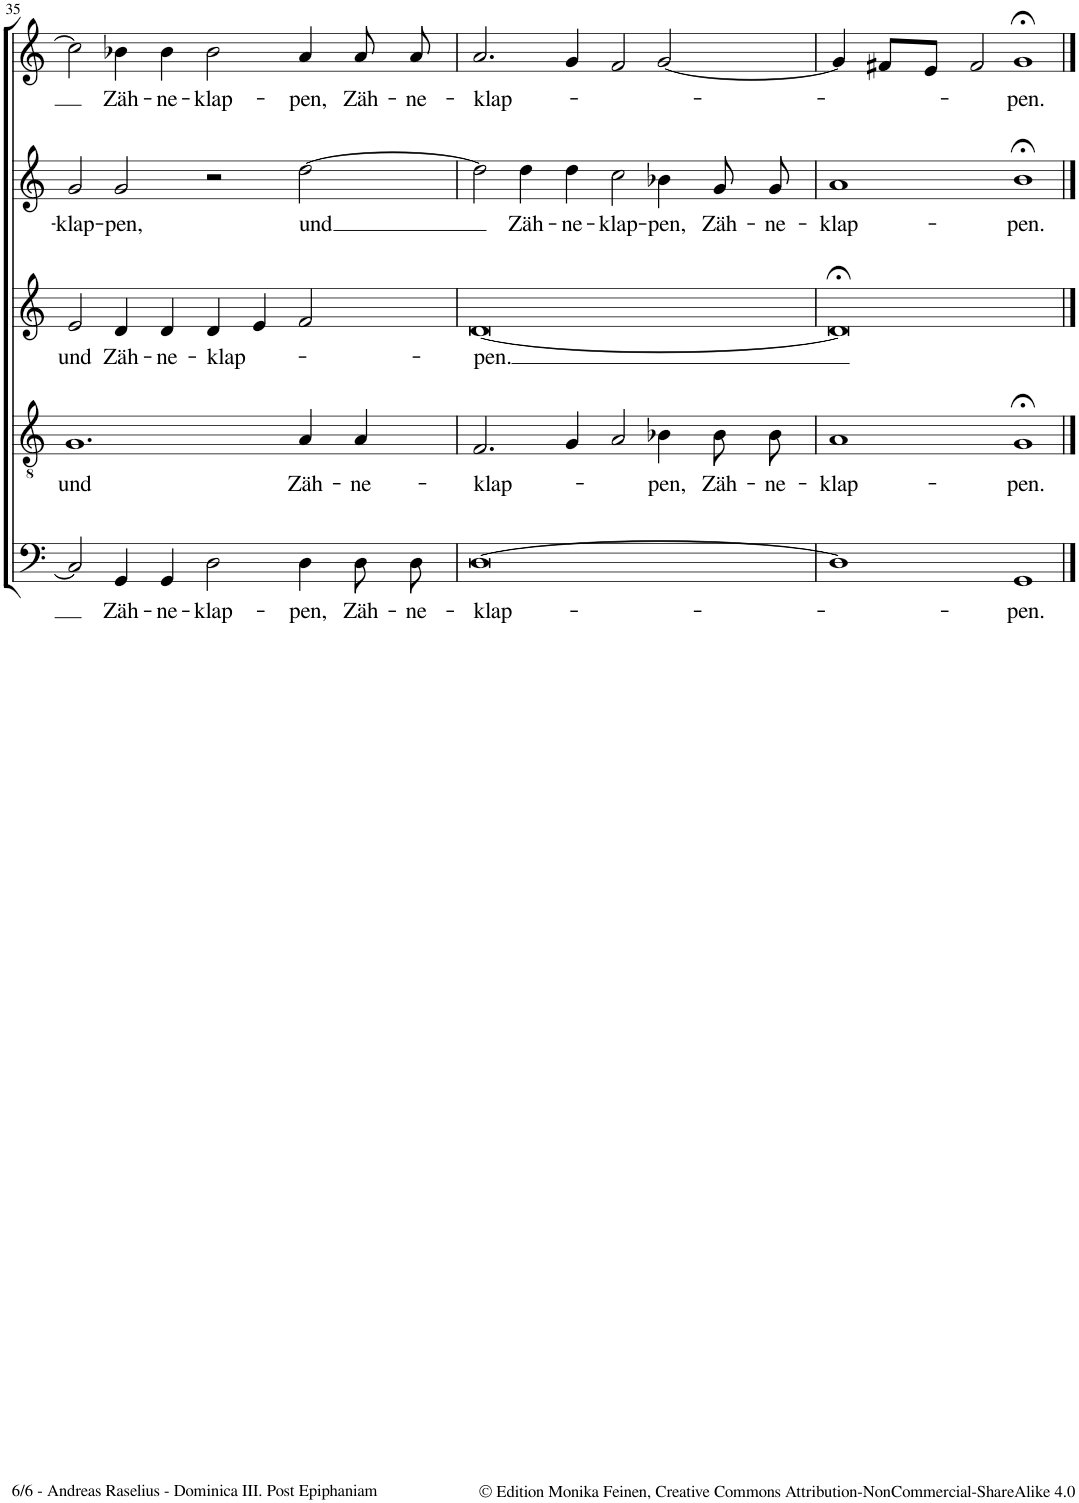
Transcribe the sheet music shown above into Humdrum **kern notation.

**kern	**text	**kern	**text	**kern	**text	**kern	**text	**kern	**text
*part5	*part5	*part4	*part4	*part3	*part3	*part2	*part2	*part1	*part1
*staff5	*staff5	*staff4	*staff4	*staff3	*staff3	*staff2	*staff2	*staff1	*staff1
*I"Bassus	*	*I"Tenor [Hypomixolydius]	*	*I"Altus	*	*I"Quintus	*	*I"Cantus	*
!!LO:PB:g=z
*clefF4	*	*clefGv2	*	*clefG2	*	*clefG2	*	*clefG2	*
*k[]	*	*k[]	*	*k[]	*	*k[]	*	*k[]	*
*M4/2	*	*M4/2	*	*M4/2	*	*M4/2	*	*M4/2	*
*met(c|)	*	*met(c|)	*	*met(c|)	*	*met(c|)	*	*met(c|)	*
=35	=35	=35	=35	=35	=35	=35	=35	=35	=35
!	!	!	!LO:LY:b	!	!LO:LY:b	!	!LO:LY:b	!	!
2C/]	.	1.G	und	2e/	und	2g/	-klap-	2cc\]	.
!	!LO:LY:b	!	!	!	!LO:LY:b	!	!LO:LY:b	!	!LO:LY:b
4GG/	Zäh-	.	.	4d/	Zäh-	2g/	-pen,	4b-X\	Zäh-
!	!LO:LY:b	!	!	!	!LO:LY:b	!	!	!	!LO:LY:b
4GG/	-ne-	.	.	4d/	-ne-	.	.	4b-\	-ne-
!	!LO:LY:b	!	!	!	!LO:LY:b	!	!	!	!LO:LY:b
2D\	-klap-	.	.	4d/	-klap-	2r	.	2b-\	-klap-
.	.	.	.	4e/	.	.	.	.	.
!	!LO:LY:b	!	!LO:LY:b	!	!	!	!LO:LY:b	!	!LO:LY:b
4D\	-pen,	4A/	Zäh-	2f/	.	[2dd\	und	4a/	-pen,
!	!LO:LY:b	!	!LO:LY:b	!	!	!	!	!	!LO:LY:b
8D\L	Zäh-	4A/	-ne-	.	.	.	.	8a/	Zäh-
!	!LO:LY:b	!	!	!	!	!	!	!	!LO:LY:b
8D\J	-ne-	.	.	.	.	.	.	8a/	-ne-
=36	=36	=36	=36	=36	=36	=36	=36	=36	=36
!	!LO:LY:b	!	!LO:LY:b	!	!LO:LY:b	!	!	!	!LO:LY:b
[0D	-klap-	2.F/	-klap-	[0d	-pen.	2dd\]	.	2.a/	-klap-
!	!	!	!	!	!	!	!LO:LY:b	!	!
.	.	.	.	.	.	4dd\	Zäh-	.	.
!	!	!	!	!	!	!	!LO:LY:b	!	!
.	.	4G/	.	.	.	4dd\	-ne-	4g/	.
!	!	!	!	!	!	!	!LO:LY:b	!	!
.	.	2A/	.	.	.	2cc\	-klap-	2f/	.
!	!	!	!LO:LY:b	!	!	!	!LO:LY:b	!	!
.	.	4B-X\	-pen,	.	.	4b-X\	-pen,	[2g/	.
!	!	!	!LO:LY:b	!	!	!	!LO:LY:b	!	!
.	.	8B-\L	Zäh-	.	.	8g/L	Zäh-	.	.
!	!	!	!LO:LY:b	!	!	!	!LO:LY:b	!	!
.	.	8B-\J	-ne-	.	.	8g/J	-ne-	.	.
=37	=37	=37	=37	=37	=37	=37	=37	=37	=37
!	!	!	!LO:LY:b	!	!	!	!LO:LY:b	!	!
1D]	.	1A	-klap-	0d;<]	.	1a	-klap-	4g/]	.
.	.	.	.	.	.	.	.	8f#X/L	.
.	.	.	.	.	.	.	.	8e/J	.
.	.	.	.	.	.	.	.	2f#/	.
!	!LO:LY:b	!	!LO:LY:b	!	!	!	!LO:LY:b	!	!LO:LY:b
1GG	-pen.	1G;<	-pen.	.	.	1b;<	-pen.	1g;<	-pen.
==	==	==	==	==	==	==	==	==	==
*-	*-	*-	*-	*-	*-	*-	*-	*-	*-
